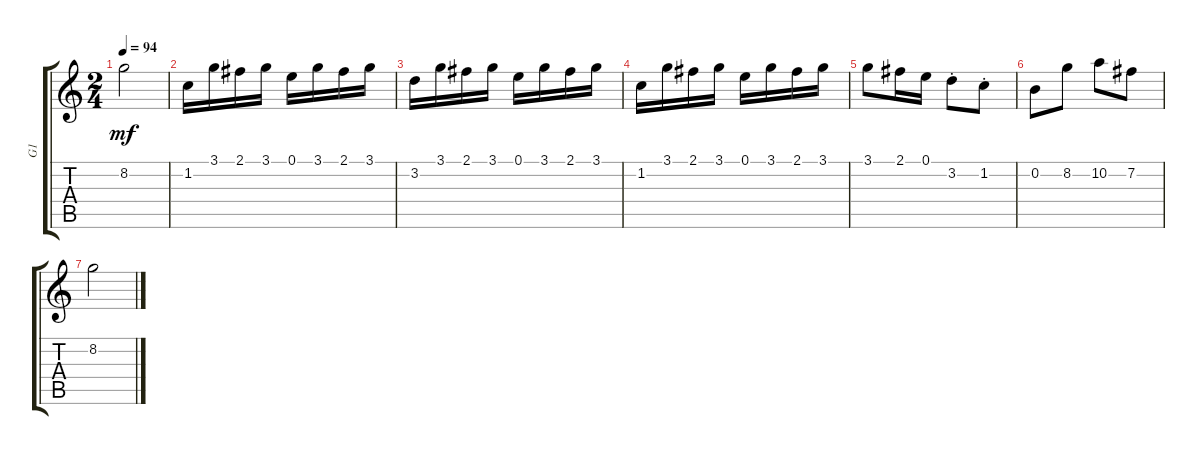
\track ("G1 " "G1 ") {instrument acousticguitarnylon}
\staff {score tabs}
\tuning (E4 B3 G3 D3 A2 E2) {hide}
\ts (2 4)
\tempo 94
\clef g2
\ks c
8.2.2{dy mf} |
1.2.16 3.1.16 2.1.16 3.1.16 0.1.16 3.1.16 2.1.16 3.1.16 |
3.2.16 3.1.16 2.1.16 3.1.16 0.1.16 3.1.16 2.1.16 3.1.16 |
1.2.16 3.1.16 2.1.16 3.1.16 0.1.16 3.1.16 2.1.16 3.1.16 |
3.1.8 2.1.16 0.1.16 3.2{st}.8 1.2{st}.8 |
0.2.8 8.2.8 10.2.8 7.2.8 |
8.2.2
